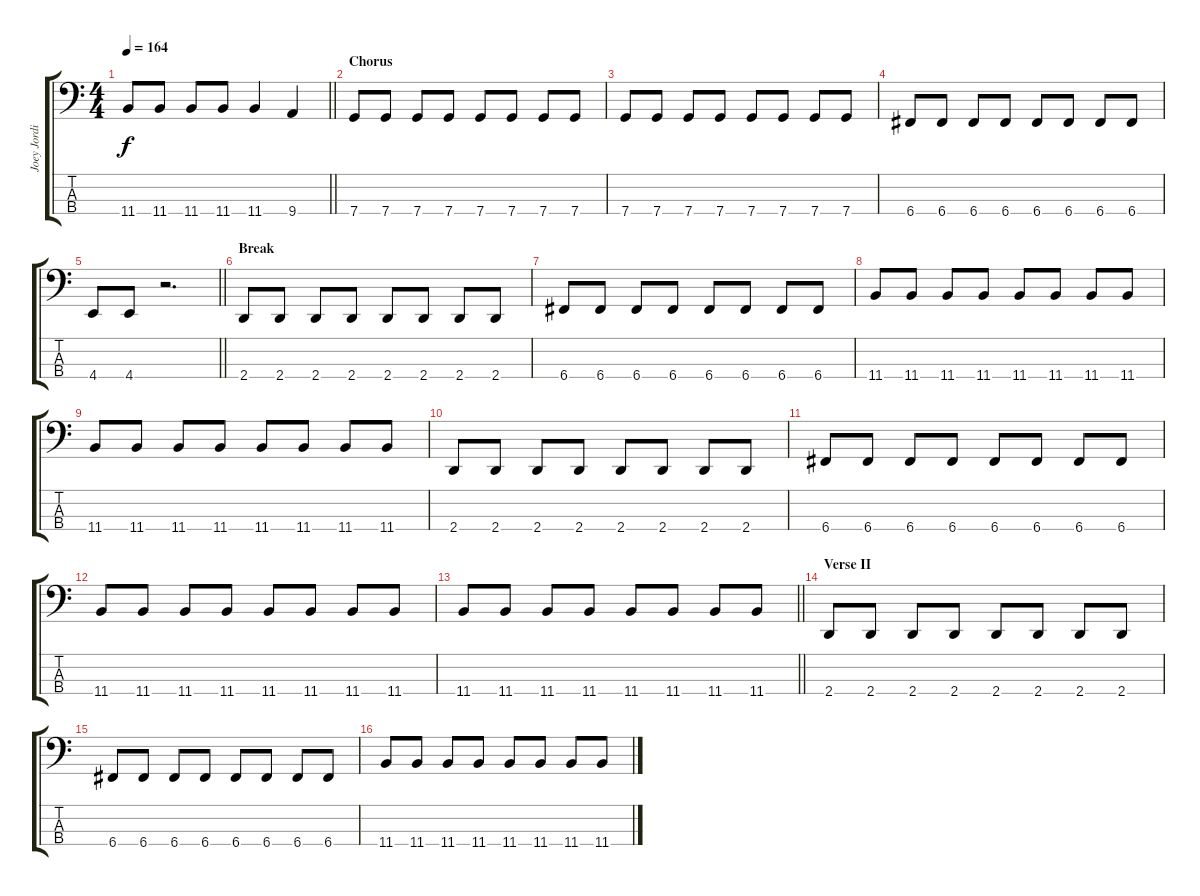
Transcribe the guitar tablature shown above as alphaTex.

\track ("Joey Jordison II" "Joey Jordi") {instrument electricbassfinger}
\staff {score tabs}
\tuning (F2 C2 G1 C1) {hide}
\ts (4 4)
\tempo 164
\clef f4
\barLineRight lightlight
\ks c
11.4.8{dy f} 11.4.8 11.4.8 11.4.8 11.4.4 9.4.4 |
\section ("" "Chorus")
7.4.8 7.4.8 7.4.8 7.4.8 7.4.8 7.4.8 7.4.8 7.4.8 |
7.4.8 7.4.8 7.4.8 7.4.8 7.4.8 7.4.8 7.4.8 7.4.8 |
6.4.8 6.4.8 6.4.8 6.4.8 6.4.8 6.4.8 6.4.8 6.4.8 |
\barLineRight lightlight
4.4.8 4.4.8 r.2{d} |
\section ("" "Break")
2.4.8 2.4.8 2.4.8 2.4.8 2.4.8 2.4.8 2.4.8 2.4.8 |
6.4.8 6.4.8 6.4.8 6.4.8 6.4.8 6.4.8 6.4.8 6.4.8 |
11.4.8 11.4.8 11.4.8 11.4.8 11.4.8 11.4.8 11.4.8 11.4.8 |
11.4.8 11.4.8 11.4.8 11.4.8 11.4.8 11.4.8 11.4.8 11.4.8 |
2.4.8 2.4.8 2.4.8 2.4.8 2.4.8 2.4.8 2.4.8 2.4.8 |
6.4.8 6.4.8 6.4.8 6.4.8 6.4.8 6.4.8 6.4.8 6.4.8 |
11.4.8 11.4.8 11.4.8 11.4.8 11.4.8 11.4.8 11.4.8 11.4.8 |
\barLineRight lightlight
11.4.8 11.4.8 11.4.8 11.4.8 11.4.8 11.4.8 11.4.8 11.4.8 |
\section ("" "Verse II")
2.4.8 2.4.8 2.4.8 2.4.8 2.4.8 2.4.8 2.4.8 2.4.8 |
6.4.8 6.4.8 6.4.8 6.4.8 6.4.8 6.4.8 6.4.8 6.4.8 |
11.4.8 11.4.8 11.4.8 11.4.8 11.4.8 11.4.8 11.4.8 11.4.8
